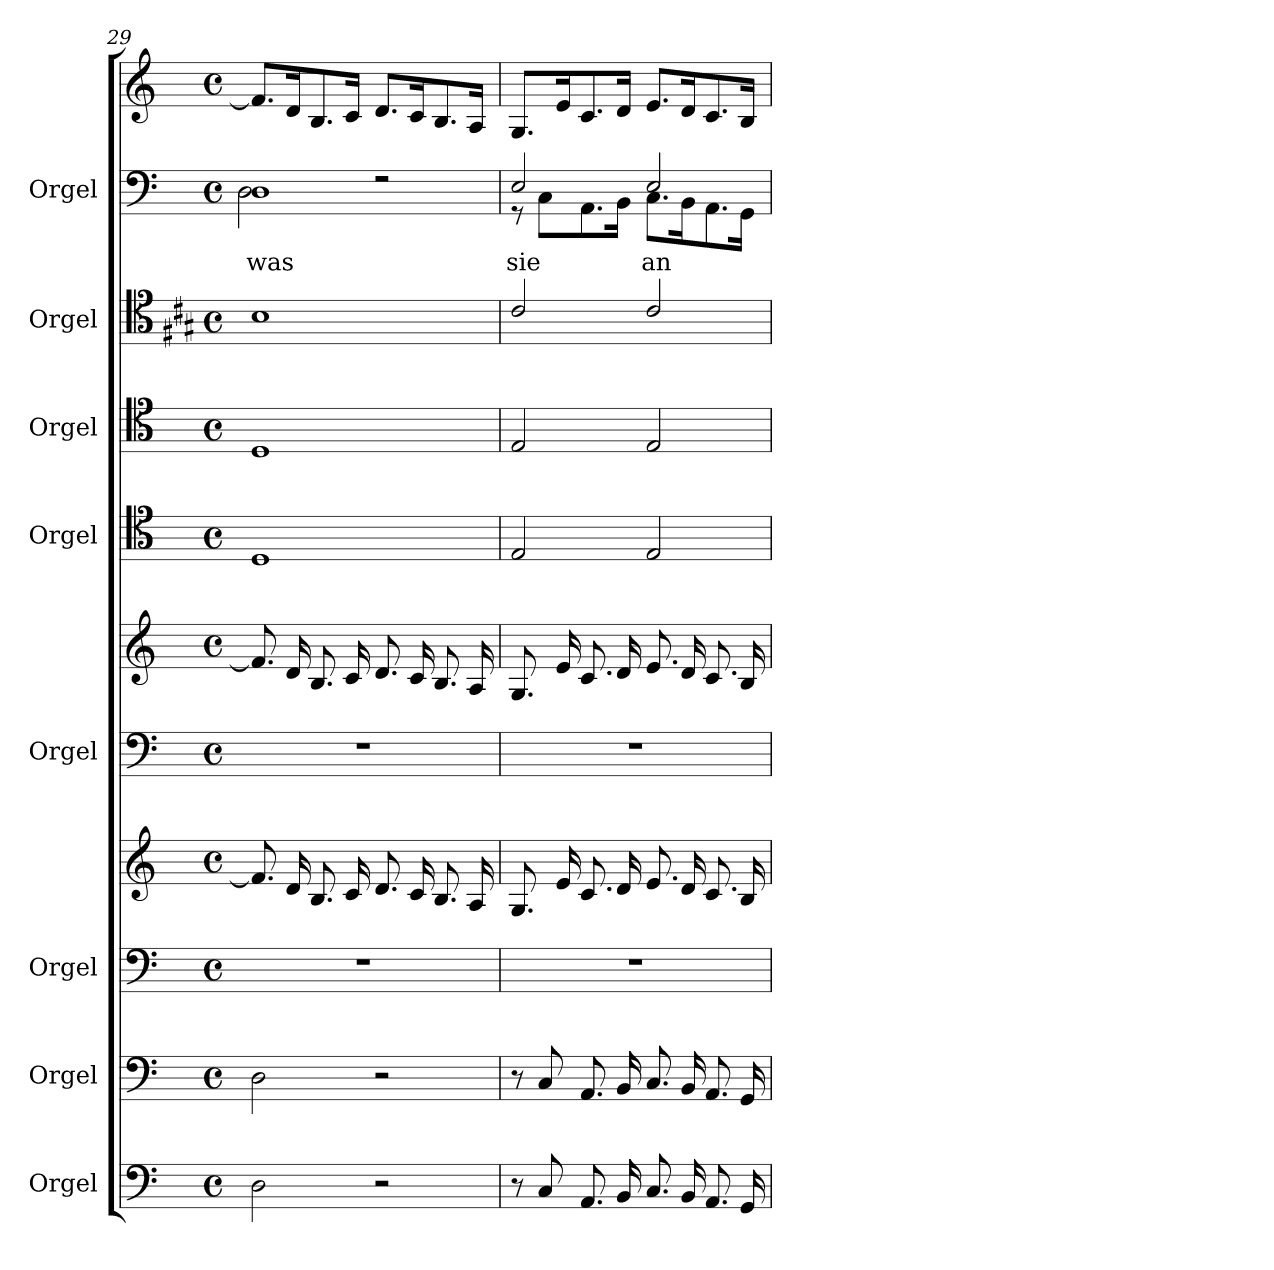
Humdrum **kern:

**kern	**kern	**kern	**kern	**kern	**kern	**kern	**kern	**kern	**kern	**text	**kern
*part8	*part7	*part6	*part6	*part5	*part5	*part4	*part3	*part2	*part1	*part1	*part1
*staff11	*staff10	*staff9	*staff8	*staff7	*staff6	*staff5	*staff4	*staff3	*staff2	*staff2	*staff1
*I"Orgel	*I"Orgel	*I"Orgel	*	*I"Orgel	*	*I"Orgel	*I"Orgel	*I"Orgel	*I"Orgel	*	*
*clefF4	*clefF4	*clefF4	*clefG2	*clefF4	*clefG2	*clefC4	*clefC4	*clefC4	*clefF4	*	*clefG2
*	*	*	*	*	*	*	*	*ITrd5c9	*	*	*
*k[]	*k[]	*k[]	*k[]	*k[]	*k[]	*k[]	*k[]	*k[]	*k[]	*	*k[]
*M4/4	*M4/4	*M4/4	*M4/4	*M4/4	*M4/4	*M4/4	*M4/4	*M4/4	*M4/4	*	*M4/4
*met(c)	*met(c)	*met(c)	*met(c)	*met(c)	*met(c)	*met(c)	*met(c)	*met(c)	*met(c)	*	*met(c)
=29	=29	=29	=29	=29	=29	=29	=29	=29	=29	=29	=29
!	!	!	!	!	!	!	!	!	!	!LO:LY:a	!
*	*	*	*	*	*	*	*	*	*^	*	*
2D\	2D\	1r	8.f#/]	1r	8.f#/]	1D	1D	1D	1D	2D\	was	8.f#/L]
.	.	.	16d/	.	16d/	.	.	.	.	.	.	16d/K
.	.	.	8.B/	.	8.B/	.	.	.	.	.	.	8.B/
.	.	.	16c/	.	16c/	.	.	.	.	.	.	16c/Jk
2r	2r	.	8.d/	.	8.d/	.	.	.	.	2rF	.	8.d/L
.	.	.	16c/	.	16c/	.	.	.	.	.	.	16c/K
.	.	.	8.B/	.	8.B/	.	.	.	.	.	.	8.B/
.	.	.	16A/	.	16A/	.	.	.	.	.	.	16A/Jk
=30	=30	=30	=30	=30	=30	=30	=30	=30	=30	=30	=30	=30
!	!	!	!	!	!	!	!	!	!	!	!LO:LY:a	!
8r	8r	1r	8.G/	1r	8.G/	2E/	2E/	2E/	2E/	8r	sie	8.G/L
8C/	8C/	.	.	.	.	.	.	.	.	8C\L	.	.
.	.	.	16e/	.	16e/	.	.	.	.	.	.	16e/K
8.AA/	8.AA/	.	8.c/	.	8.c/	.	.	.	.	8.AA\	.	8.c/
16BB/	16BB/	.	16d/	.	16d/	.	.	.	.	16BB\Jk	.	16d/Jk
!	!	!	!	!	!	!	!	!	!	!	!LO:LY:a	!
8.C/	8.C/	.	8.e/	.	8.e/	2E/	2E/	2E/	2E/	8.C\L	an	8.e/L
16BB/	16BB/	.	16d/	.	16d/	.	.	.	.	16BB\K	.	16d/K
8.AA/	8.AA/	.	8.c/	.	8.c/	.	.	.	.	8.AA\	.	8.c/
16GG/	16GG/	.	16B/	.	16B/	.	.	.	.	16GG\Jk	.	16B/Jk
*	*	*	*	*	*	*	*	*	*v	*v	*	*
=	=	=	=	=	=	=	=	=	=	=	=
*-	*-	*-	*-	*-	*-	*-	*-	*-	*-	*-	*-
